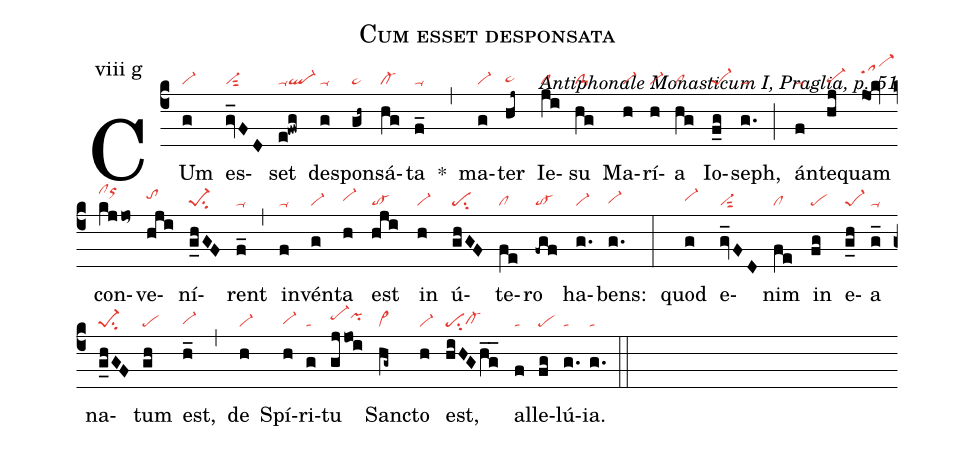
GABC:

name: Cum esset desponsata;
commentary: Antiphonale Monasticum I, Praglia, p. 51;
annotation: viii g;
mode: 8;
nabc-lines: 1;
%%
(c4)
CUm(g|vi-) es(gv_FD|vi-sut2)set(e!fwg|ql-ppu1) de(g|ta-)spon(gh~|ta>)sá(hg|cl-)ta(f_|ta-) *(,)
ma(g|vi-)ter(hj~|ta>hg) Ie(ji|cl)su(hg|clS-) Ma(h|vi-)rí(h|vi-)a(hg|cl) Io(f_g|pe-1)seph,(g.|ta-) (;)
án(f|ta-)te(hj|pe-hg)quam(jOk|sa-hk) con(kjjo~|clhkorhk)ve(hji|tohi)ní(g_hGF|pe-1su2)rent(f_|ta-) (,)
in(f|ta-)vén(g|vi-)ta(h|vi-hh) est(hji|to-) in(h|vi-) ú(ghGF|pesu2)te(fe|cl)ro(-fgf|to-) ha(g.|vi-)bens:(g.|vi-hg) (:)
quod(g|vi-hh) e(gv_FD|vi-sut2)nim(fe|cl) in(fg|pe) e(g_h|pe-1)a(g_|ta-) na(g_hGF|pe-1su2)tum(gh|pe) est,(h_|vi-hg) (,)
de(h|vi-) Spí(h|vi-hg)ri(g|ta)tu(gjjoi|pe-hipihi) San(hg~|vi>)cto(h|vi-) est,(hiHGh_g_|pesu2cl-hg) al(f|ta)le(fg|pe)lú(g.|ta)ia.(g.|ta) (::)
